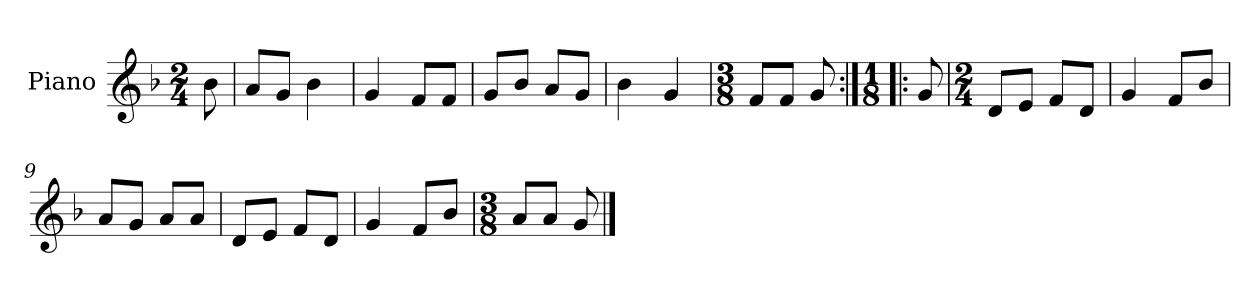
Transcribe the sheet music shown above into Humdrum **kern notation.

**kern
*part1
*staff1
*I"Piano
*I'Pno.
*clefG2
*k[b-]
*M2/4
=
8b-\
=1
8a/L
8g/J
4b-\
=2
4g/
8f/L
8f/J
=3
8g/L
8b-/J
8a/L
8g/J
=4
4b-\
4g/
=5
*M3/8
8f/L
8f/J
8g/
=6:|!|:
*M1/8
8g/
=7
*M2/4
8d/L
8e/J
8f/L
8d/J
=8
4g/
8f/L
8b-/J
=9
8a/L
8g/J
8a/L
8a/J
!!LO:LB:g=z
=10
8d/L
8e/J
8f/L
8d/J
=11
4g/
8f/L
8b-/J
=12
*M3/8
8a/L
8a/J
8g/
==
*-
